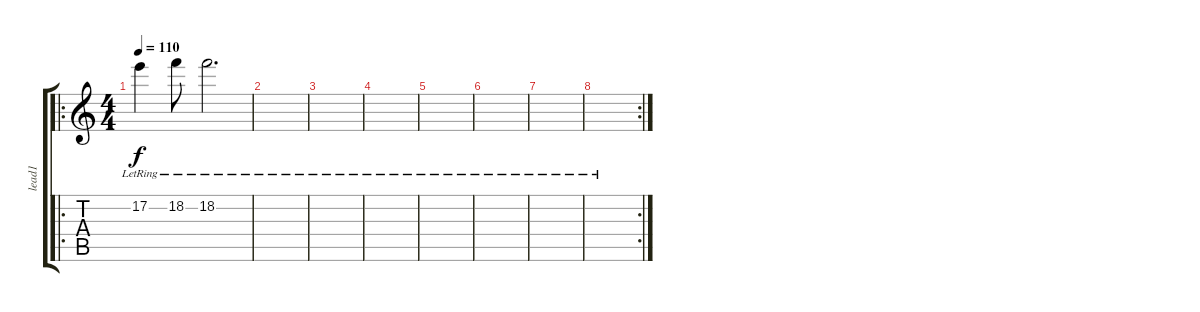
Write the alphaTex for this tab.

\track ("lead1" "lead1") {instrument acousticguitarsteel}
\staff {score tabs}
\tuning (E4 B3 G3 D3 A2 E2) {hide}
\ro
\ts (4 4)
\tempo 110
\clef g2
\ks c
17.2{lr}.4{dy f} 18.2{lr}.8 18.2{lr}.2{d} |
|
|
|
|
|
|
\rc 2
